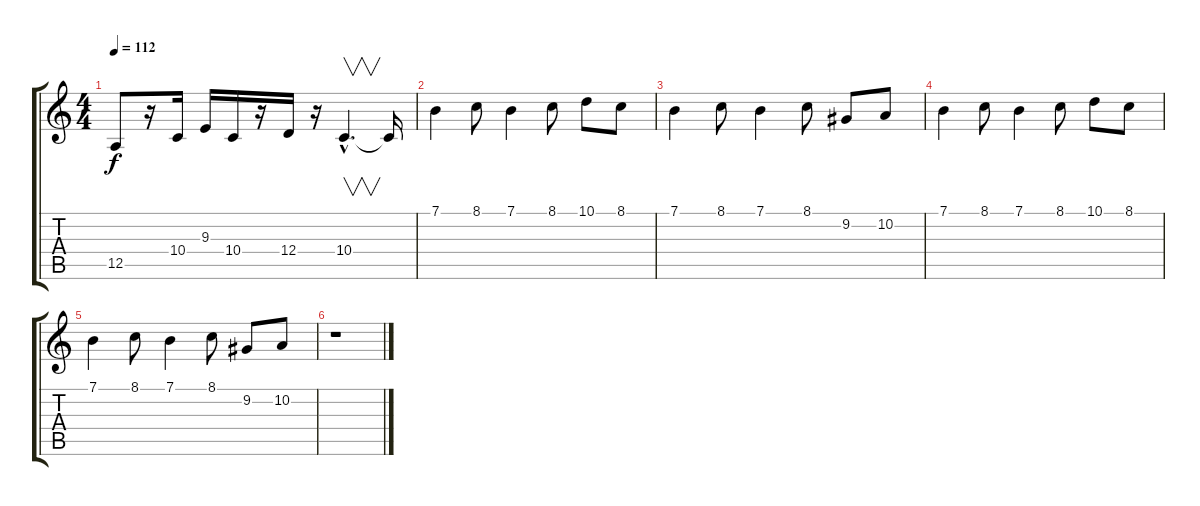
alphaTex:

\track "" {instrument rockorgan}
\staff {score tabs}
\tuning (E4 B3 G3 D3 A2 E2) {hide}
\ts (4 4)
\tempo 112
\clef g2
\ks c
12.5.8{dy f} r.16 10.4.16 9.3.16 10.4.16 r.16 12.4.16 r.16 10.4{hac}.4{v d} 10.4{t}.16 |
7.1.4 8.1.8 7.1.4 8.1.8 10.1.8 8.1.8 |
7.1.4 8.1.8 7.1.4 8.1.8 9.2.8 10.2.8 |
7.1.4 8.1.8 7.1.4 8.1.8 10.1.8 8.1.8 |
7.1.4 8.1.8 7.1.4 8.1.8 9.2.8 10.2.8 |
r.1
